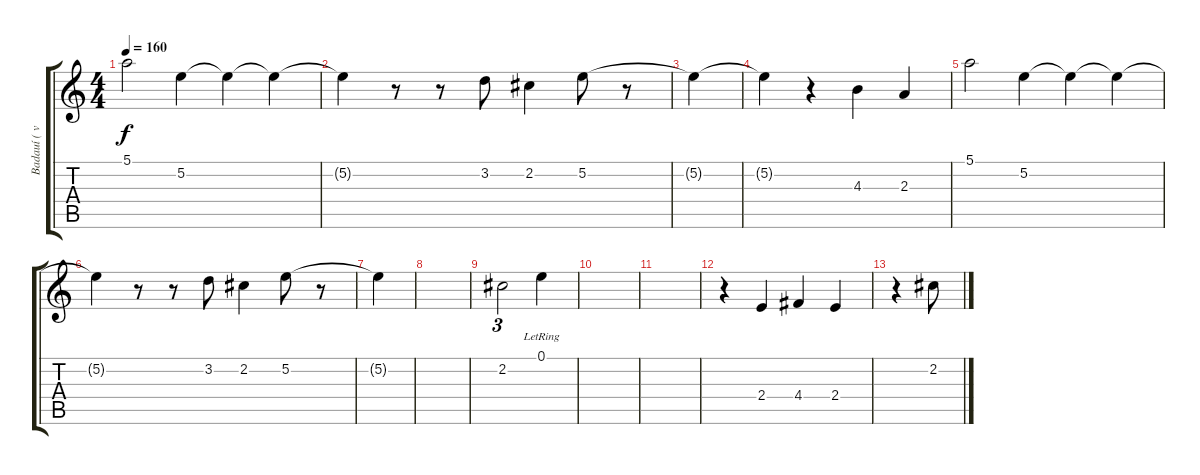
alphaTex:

\track ("Badauí ( vocal )" "Badauí ( v") {instrument acousticguitarnylon}
\staff {score tabs}
\tuning (E4 B3 G3 D3 A2 E2) {hide}
\ts (4 4)
\tempo 160
\clef g2
\ks c
5.1.2{dy f} 5.2.4 5.2{t}.4 5.2{t}.4 |
5.2{t}.4 r.8 r.8 3.2.8 2.2.4 5.2.8 r.8 |
5.2{t}.4 |
5.2{t}.4 r.4 4.3.4 2.3.4 |
5.1.2 5.2.4 5.2{t}.4 5.2{t}.4 |
5.2{t}.4 r.8 r.8 3.2.8 2.2.4 5.2.8 r.8 |
5.2{t}.4 |
|
2.2.2{tu (3 2)} 0.1{lr}.4 |
|
|
r.4 2.4.4 4.4.4 2.4.4 |
r.4 2.2.8
